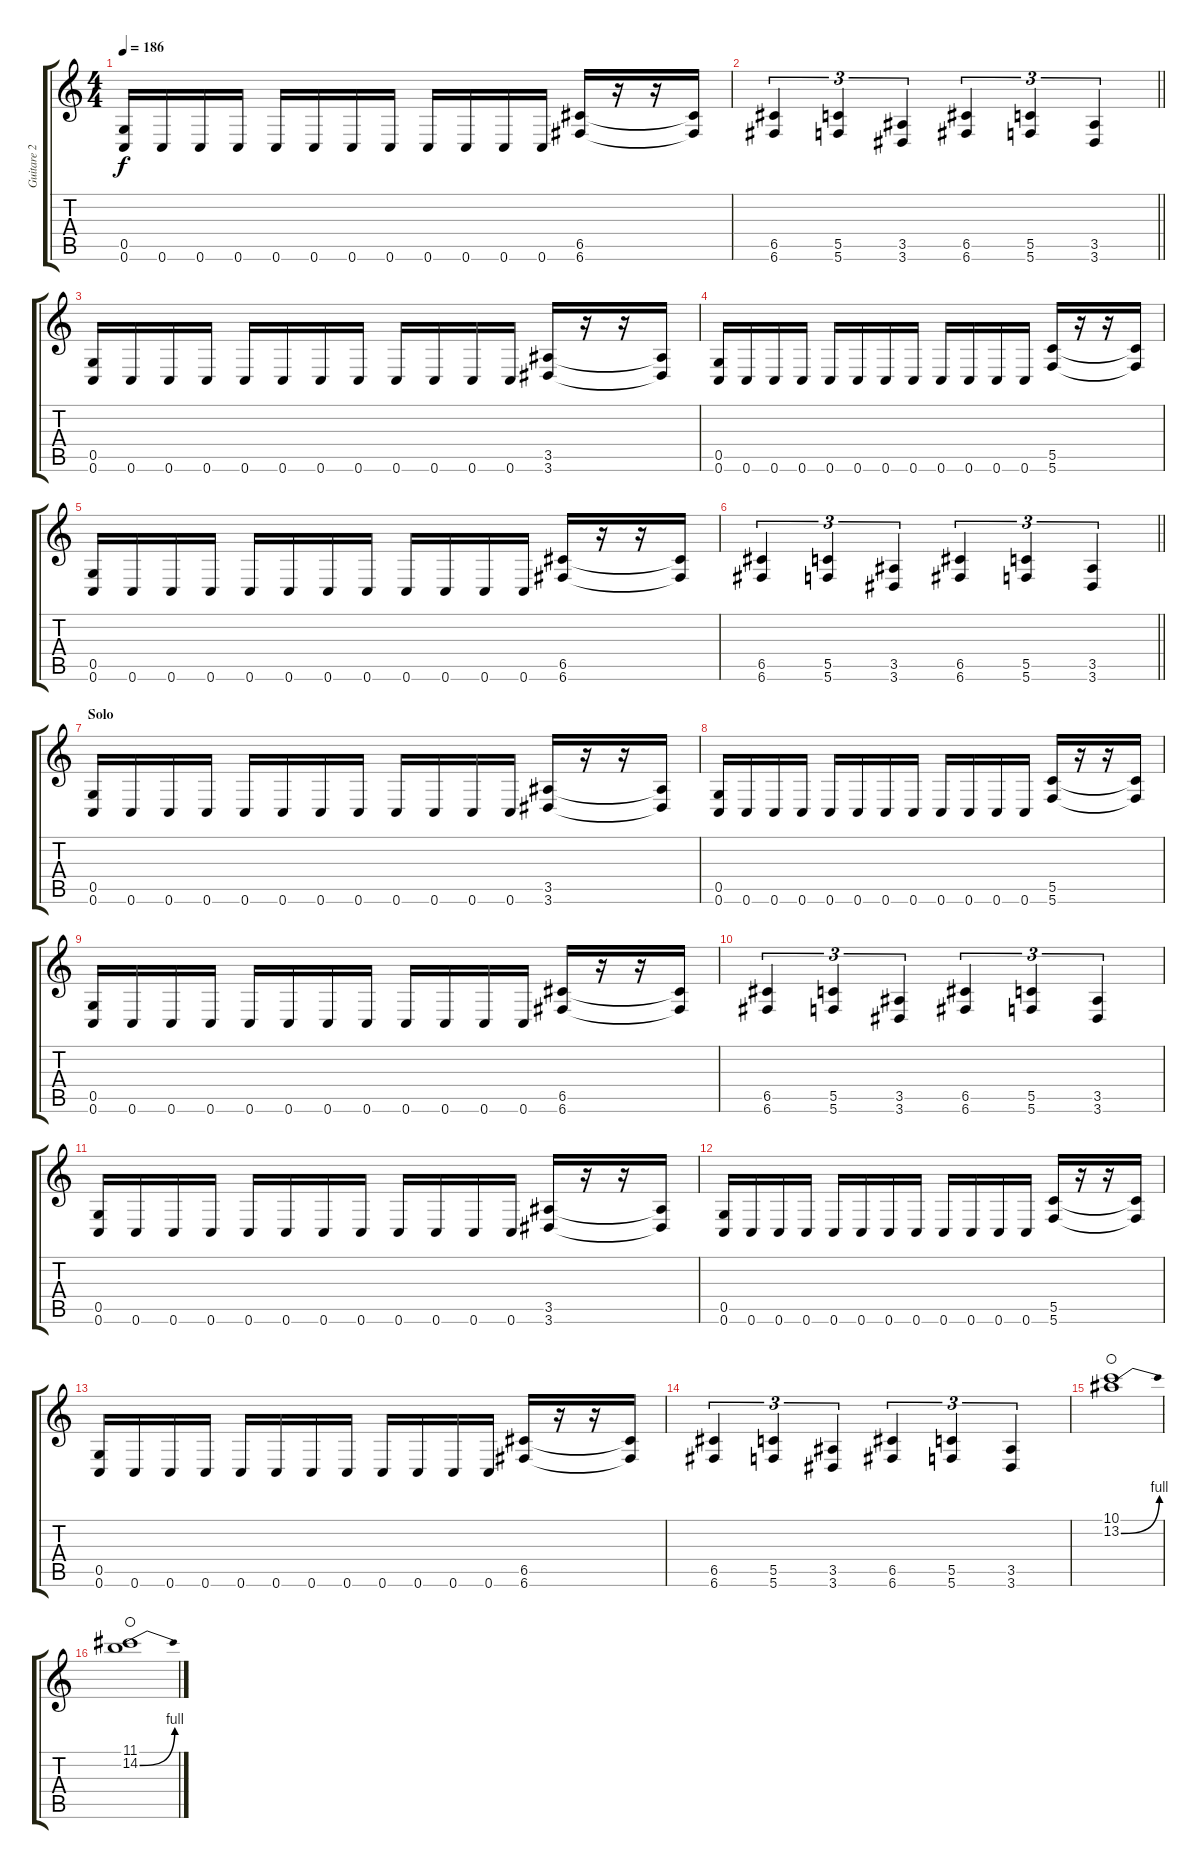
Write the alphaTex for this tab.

\track ("Guitare 2" "Guitare 2") {instrument distortionguitar}
\staff {score tabs}
\tuning (D4 A3 F3 C3 G2 C2) {hide}
\ts (4 4)
\tempo 186
\clef g2
\ks c
(0.5 0.6).16{dy f} 0.6.16 0.6.16 0.6.16 0.6.16 0.6.16 0.6.16 0.6.16 0.6.16 0.6.16 0.6.16 0.6.16 (6.5 6.6).16 r.16 r.16 (6.5{t} 6.6{t}).16 |
\barLineRight lightlight
(6.5 6.6).4{tu (3 2)} (5.5 5.6).4{tu (3 2)} (3.5 3.6).4{tu (3 2)} (6.5 6.6).4{tu (3 2)} (5.5 5.6).4{tu (3 2)} (3.5 3.6).4{tu (3 2)} |
(0.5 0.6).16 0.6.16 0.6.16 0.6.16 0.6.16 0.6.16 0.6.16 0.6.16 0.6.16 0.6.16 0.6.16 0.6.16 (3.5 3.6).16 r.16 r.16 (3.5{t} 3.6{t}).16 |
(0.5 0.6).16 0.6.16 0.6.16 0.6.16 0.6.16 0.6.16 0.6.16 0.6.16 0.6.16 0.6.16 0.6.16 0.6.16 (5.5 5.6).16 r.16 r.16 (5.5{t} 5.6{t}).16 |
(0.5 0.6).16 0.6.16 0.6.16 0.6.16 0.6.16 0.6.16 0.6.16 0.6.16 0.6.16 0.6.16 0.6.16 0.6.16 (6.5 6.6).16 r.16 r.16 (6.5{t} 6.6{t}).16 |
\barLineRight lightlight
(6.5 6.6).4{tu (3 2)} (5.5 5.6).4{tu (3 2)} (3.5 3.6).4{tu (3 2)} (6.5 6.6).4{tu (3 2)} (5.5 5.6).4{tu (3 2)} (3.5 3.6).4{tu (3 2)} |
\section ("" "Solo")
(0.5 0.6).16 0.6.16 0.6.16 0.6.16 0.6.16 0.6.16 0.6.16 0.6.16 0.6.16 0.6.16 0.6.16 0.6.16 (3.5 3.6).16 r.16 r.16 (3.5{t} 3.6{t}).16 |
(0.5 0.6).16 0.6.16 0.6.16 0.6.16 0.6.16 0.6.16 0.6.16 0.6.16 0.6.16 0.6.16 0.6.16 0.6.16 (5.5 5.6).16 r.16 r.16 (5.5{t} 5.6{t}).16 |
(0.5 0.6).16 0.6.16 0.6.16 0.6.16 0.6.16 0.6.16 0.6.16 0.6.16 0.6.16 0.6.16 0.6.16 0.6.16 (6.5 6.6).16 r.16 r.16 (6.5{t} 6.6{t}).16 |
(6.5 6.6).4{tu (3 2)} (5.5 5.6).4{tu (3 2)} (3.5 3.6).4{tu (3 2)} (6.5 6.6).4{tu (3 2)} (5.5 5.6).4{tu (3 2)} (3.5 3.6).4{tu (3 2)} |
(0.5 0.6).16 0.6.16 0.6.16 0.6.16 0.6.16 0.6.16 0.6.16 0.6.16 0.6.16 0.6.16 0.6.16 0.6.16 (3.5 3.6).16 r.16 r.16 (3.5{t} 3.6{t}).16 |
(0.5 0.6).16 0.6.16 0.6.16 0.6.16 0.6.16 0.6.16 0.6.16 0.6.16 0.6.16 0.6.16 0.6.16 0.6.16 (5.5 5.6).16 r.16 r.16 (5.5{t} 5.6{t}).16 |
(0.5 0.6).16 0.6.16 0.6.16 0.6.16 0.6.16 0.6.16 0.6.16 0.6.16 0.6.16 0.6.16 0.6.16 0.6.16 (6.5 6.6).16 r.16 r.16 (6.5{t} 6.6{t}).16 |
(6.5 6.6).4{tu (3 2)} (5.5 5.6).4{tu (3 2)} (3.5 3.6).4{tu (3 2)} (6.5 6.6).4{tu (3 2)} (5.5 5.6).4{tu (3 2)} (3.5 3.6).4{tu (3 2)} |
(10.1 13.2{be (bend 0 0 60 4)}).1{waho} |
(11.1 14.2{be (bend 0 0 60 4)}).1{waho}
